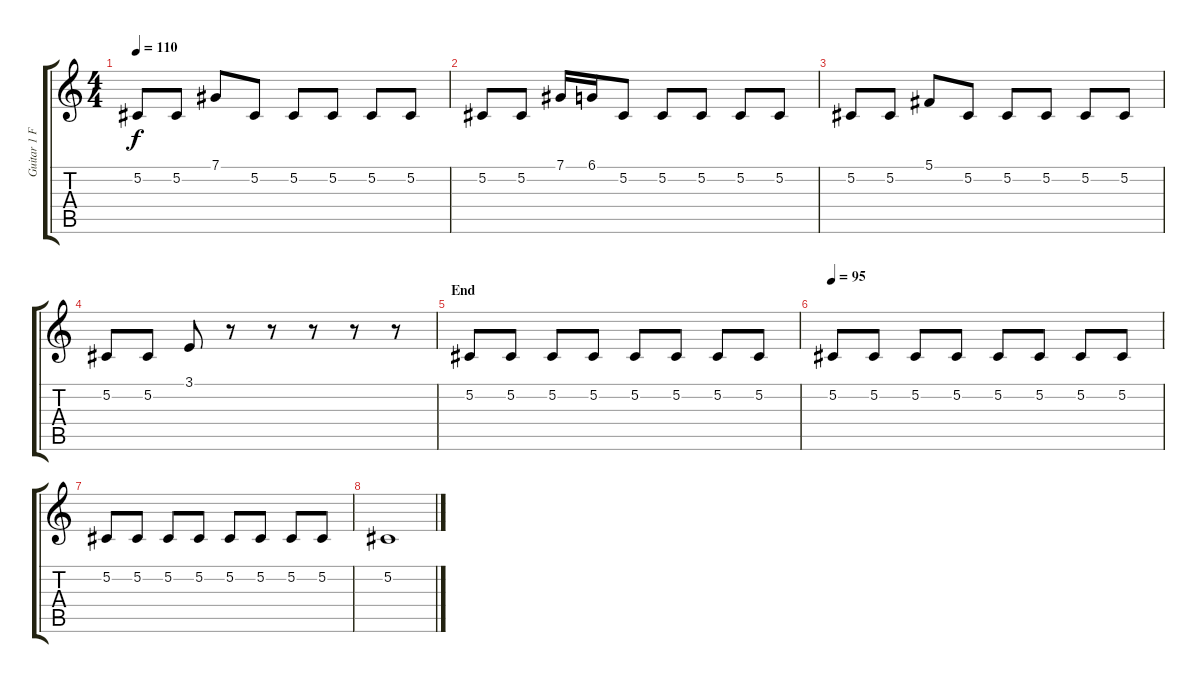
\track ("Guitar 1 Fret noise" "Guitar 1 F") {instrument shanai}
\staff {score tabs}
\tuning (Db4 Ab3 E3 B2 Gb2 B1) {hide}
\ts (4 4)
\tempo 110
\clef g2
\ks c
5.2.8{dy f} 5.2.8 7.1.8 5.2.8 5.2.8 5.2.8 5.2.8 5.2.8 |
5.2.8 5.2.8 7.1.16 6.1.16 5.2.8 5.2.8 5.2.8 5.2.8 5.2.8 |
5.2.8 5.2.8 5.1.8 5.2.8 5.2.8 5.2.8 5.2.8 5.2.8 |
5.2.8 5.2.8 3.1.8 r.8 r.8 r.8 r.8 r.8 |
\section ("" "End")
5.2.8 5.2.8 5.2.8 5.2.8 5.2.8 5.2.8 5.2.8 5.2.8 |
\tempo 95
5.2.8 5.2.8 5.2.8 5.2.8 5.2.8 5.2.8 5.2.8 5.2.8 |
5.2.8 5.2.8 5.2.8 5.2.8 5.2.8 5.2.8 5.2.8 5.2.8 |
5.2.1
